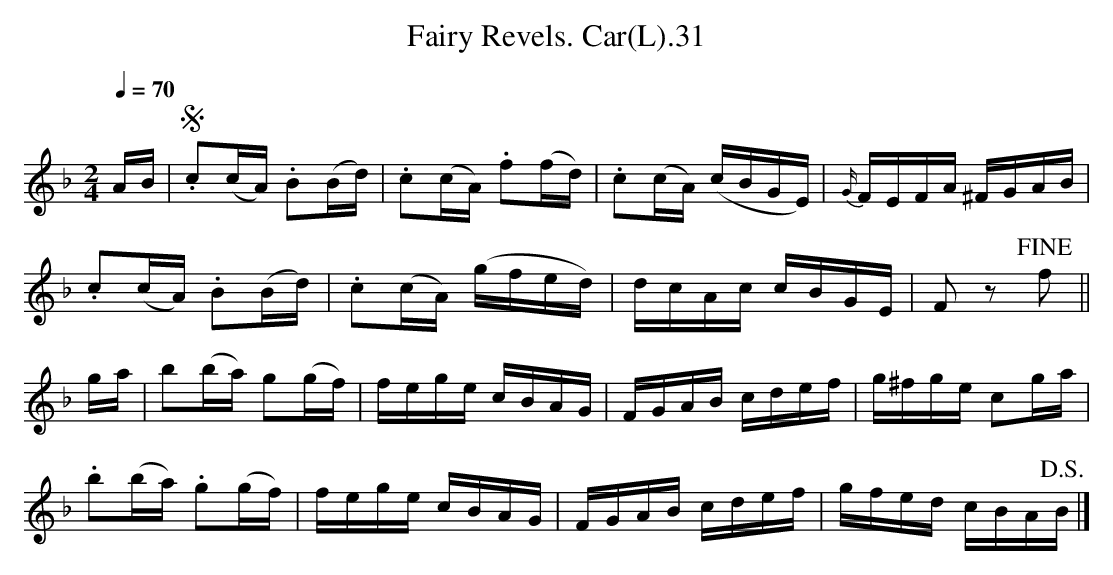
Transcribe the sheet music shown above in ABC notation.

X:1
T:Fairy Revels. Car(L).31
M:2/4
L:1/16
Q:1/4=70
K:F
AB|!segno!.c2(cA) .B2(Bd)|.c2(cA) .f2(fd)|.c2(cA) (cBGE)|{G/}FEFA ^FGAB|
.c2(cA) .B2(Bd)|.c2(cA) (gfed)|dcAc cBGE|F2z2 !fine!f2||
ga|b2(ba) g2(gf)|fege cBAG|FGAB cdef|g^fge c2ga|
.b2(ba) .g2(gf)|fege cBAG|FGAB cdef|gfed cBA!D.S.!B|]
